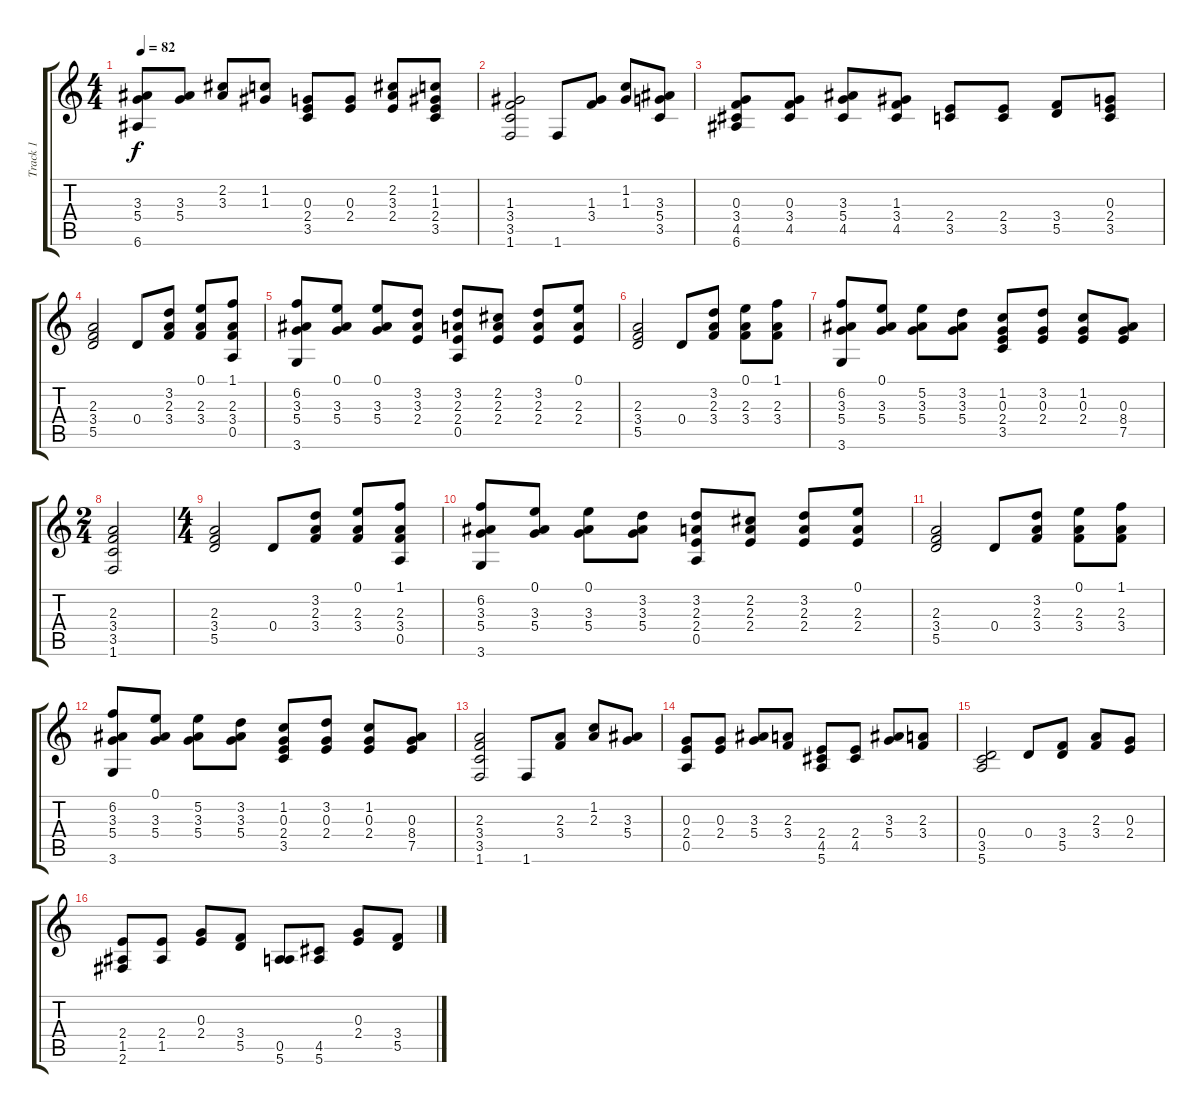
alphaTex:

\track ("Track 1" "Track 1") {instrument acousticguitarsteel}
\staff {score tabs}
\tuning (E4 B3 G3 D3 A2 E2) {hide}
\ts (4 4)
\tempo 82
\clef g2
\ks c
(3.3 5.4 6.6).8{dy f} (3.3 5.4).8 (2.2 3.3).8 (1.2 1.3).8 (0.3 2.4 3.5).8 (0.3 2.4).8 (2.2 3.3 2.4).8 (1.2 1.3 2.4 3.5).8 |
(1.3 3.4 3.5 1.6).2 1.6.8 (1.3 3.4).8 (1.2 1.3).8 (3.3 5.4 3.5).8 |
(0.3 3.4 4.5 6.6).8 (0.3 3.4 4.5).8 (3.3 5.4 4.5).8 (1.3 3.4 4.5).8 (2.4 3.5).8 (2.4 3.5).8 (3.4 5.5).8 (0.3 2.4 3.5).8 |
(2.3 3.4 5.5).2 0.4.8 (3.2 2.3 3.4).8 (0.1 2.3 3.4).8 (1.1 2.3 3.4 0.5).8 |
(6.2 3.3 5.4 3.6).8 (0.1 3.3 5.4).8 (0.1 3.3 5.4).8 (3.2 3.3 2.4).8 (3.2 2.3 2.4 0.5).8 (2.2 2.3 2.4).8 (3.2 2.3 2.4).8 (0.1 2.3 2.4).8 |
(2.3 3.4 5.5).2 0.4.8 (3.2 2.3 3.4).8 (0.1 2.3 3.4).8 (1.1 2.3 3.4).8 |
(6.2 3.3 5.4 3.6).8 (0.1 3.3 5.4).8 (5.2 3.3 5.4).8 (3.2 3.3 5.4).8 (1.2 0.3 2.4 3.5).8 (3.2 0.3 2.4).8 (1.2 0.3 2.4).8 (0.3 8.4 7.5).8 |
\ts (2 4)
(2.3 3.4 3.5 1.6).2 |
\ts (4 4)
(2.3 3.4 5.5).2 0.4.8 (3.2 2.3 3.4).8 (0.1 2.3 3.4).8 (1.1 2.3 3.4 0.5).8 |
(6.2 3.3 5.4 3.6).8 (0.1 3.3 5.4).8 (0.1 3.3 5.4).8 (3.2 3.3 5.4).8 (3.2 2.3 2.4 0.5).8 (2.2 2.3 2.4).8 (3.2 2.3 2.4).8 (0.1 2.3 2.4).8 |
(2.3 3.4 5.5).2 0.4.8 (3.2 2.3 3.4).8 (0.1 2.3 3.4).8 (1.1 2.3 3.4).8 |
(6.2 3.3 5.4 3.6).8 (0.1 3.3 5.4).8 (5.2 3.3 5.4).8 (3.2 3.3 5.4).8 (1.2 0.3 2.4 3.5).8 (3.2 0.3 2.4).8 (1.2 0.3 2.4).8 (0.3 8.4 7.5).8 |
(2.3 3.4 3.5 1.6).2 1.6.8 (2.3 3.4).8 (1.2 2.3).8 (3.3 5.4).8 |
(0.3 2.4 0.5).8 (0.3 2.4).8 (3.3 5.4).8 (2.3 3.4).8 (2.4 4.5 5.6).8 (2.4 4.5).8 (3.3 5.4).8 (2.3 3.4).8 |
(0.4 3.5 5.6).2 0.4.8 (3.4 5.5).8 (2.3 3.4).8 (0.3 2.4).8 |
(2.4 1.5 2.6).8 (2.4 1.5).8 (0.3 2.4).8 (3.4 5.5).8 (0.5 5.6).8 (4.5 5.6).8 (0.3 2.4).8 (3.4 5.5).8
